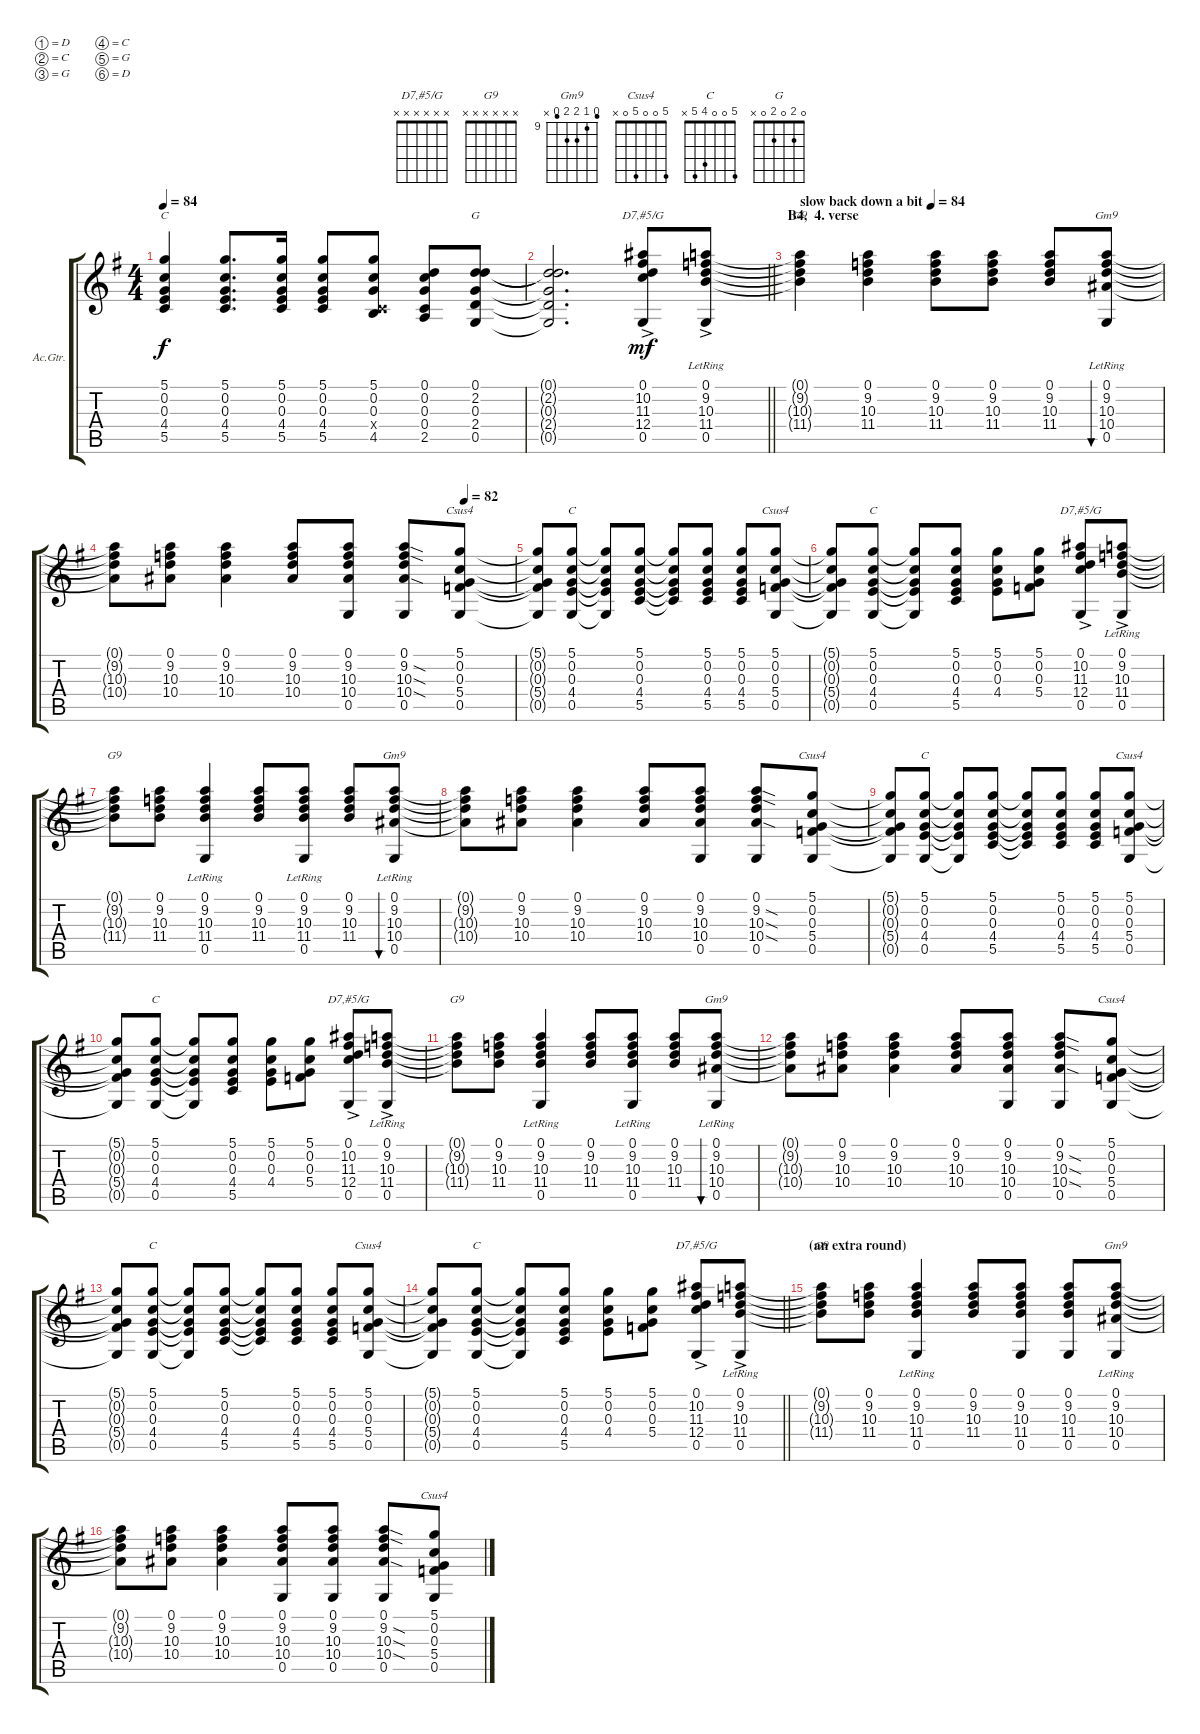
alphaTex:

\bracketExtendMode groupsimilarinstruments
\firstSystemTrackNameOrientation horizontal
\otherSystemsTrackNameOrientation horizontal
\track ("Acoustic guitar, main" "Ac.Gtr.") {instrument acousticguitarsteel}
\staff {score tabs}
\tuning (D4 C4 G3 C3 G2 D2)
\chord ("D7,#5/G" x x x x x x)
\chord ("G9" x x x x x x)
\chord ("Gm9" 8 9 10 10 8 x) {firstfret 9}
\chord ("Csus4" 5 0 0 5 0 x)
\chord ("C" 5 0 0 4 0 x)
\chord ("C" 5 0 0 4 5 x)
\chord ("G" 0 2 0 2 0 x)
\ts (4 4)
\tempo 84
\clef g2
\ks g
(5.1 0.2 0.3 4.4 5.5).4{ch "C" dy f} (5.1 0.2 0.3 4.4 5.5).8{d} (5.1 0.2 0.3 4.4 5.5).16 (5.1 0.2 0.3 4.4 5.5).8 (5.1 0.2 0.3 0.4{x} 4.5).8 (0.1 0.2 0.3 0.4 2.5).8 (0.1 2.2 0.3 2.4 0.5).8{ch "G"} |
\barLineRight lightlight
(0.1{t} 2.2{t} 0.3{t} 2.4{t} 0.5{t}).2{d} (0.1{ac} 10.2{ac} 11.3{ac} 12.4{ac} 0.5{ac}).8{ch "D7,#5/G" dy mf} (0.1{ac} 9.2{ac} 10.3{ac} 11.4{ac} 0.5{ac lr}).8 |
\section ("" "B4,  4. verse")
\tempo (84 "slow back down a bit")
(0.1{t} 9.2{t} 10.3{t} 11.4{t}).4{ch "G9"} (0.1 9.2 10.3 11.4).4 (0.1 9.2 10.3 11.4).8 (0.1 9.2 10.3 11.4).8 (0.1 9.2 10.3 11.4).8 (0.1 9.2 10.3 10.4 0.5{lr}).8{bu 240 ch "Gm9"} |
\tempo (82 0.875)
(0.1{t} 9.2{t} 10.3{t} 10.4{t}).8 (0.1 9.2 10.3 10.4).8 (0.1 9.2 10.3 10.4).4 (0.1 9.2 10.3 10.4).8 (0.1 9.2 10.3 10.4 0.5).8 (0.1 9.2{sod} 10.3{sod} 10.4{sod} 0.5).8 (5.1 0.2 0.3 5.4 0.5).8{ch "Csus4"} |
(5.1{t} 0.2{t} 0.3{t} 5.4{t} 0.5{t}).8 (5.1 0.2 0.3 4.4 0.5).8{ch "C"} (5.1{t} 0.2{t} 0.3{t} 4.4{t} 0.5{t}).8 (5.1 0.2 0.3 4.4 5.5).8 (5.1{t} 0.2{t} 0.3{t} 4.4{t} 5.5{t}).8 (5.1 0.2 0.3 4.4 5.5).8 (5.1 0.2 0.3 4.4 5.5).8 (5.1 0.2 0.3 5.4 0.5).8{ch "Csus4"} |
(5.1{t} 0.2{t} 0.3{t} 5.4{t} 0.5{t}).8 (5.1 0.2 0.3 4.4 0.5).8{ch "C"} (5.1{t} 0.2{t} 0.3{t} 4.4{t} 0.5{t}).8 (5.1 0.2 0.3 4.4 5.5).8 (5.1 0.2 0.3 4.4).8 (5.1 0.2 0.3 5.4).8 (0.1{ac} 10.2{ac} 11.3{ac} 12.4{ac} 0.5{ac}).8{ch "D7,#5/G"} (0.1{ac} 9.2{ac} 10.3{ac} 11.4{ac} 0.5{ac lr}).8 |
(0.1{t} 9.2{t} 10.3{t} 11.4{t}).8{ch "G9"} (0.1 9.2 10.3 11.4).8 (0.1 9.2 10.3 11.4 0.5{lr}).4 (0.1 9.2 10.3 11.4).8 (0.1 9.2 10.3 11.4 0.5{lr}).8 (0.1 9.2 10.3 11.4).8 (0.1 9.2 10.3 10.4 0.5{lr}).8{bu 119 ch "Gm9"} |
(0.1{t} 9.2{t} 10.3{t} 10.4{t}).8 (0.1 9.2 10.3 10.4).8 (0.1 9.2 10.3 10.4).4 (0.1 9.2 10.3 10.4).8 (0.1 9.2 10.3 10.4 0.5).8 (0.1 9.2{sod} 10.3{sod} 10.4{sod} 0.5).8 (5.1 0.2 0.3 5.4 0.5).8{ch "Csus4"} |
(5.1{t} 0.2{t} 0.3{t} 5.4{t} 0.5{t}).8 (5.1 0.2 0.3 4.4 0.5).8{ch "C"} (5.1{t} 0.2{t} 0.3{t} 4.4{t} 0.5{t}).8 (5.1 0.2 0.3 4.4 5.5).8 (5.1{t} 0.2{t} 0.3{t} 4.4{t} 5.5{t}).8 (5.1 0.2 0.3 4.4 5.5).8 (5.1 0.2 0.3 4.4 5.5).8 (5.1 0.2 0.3 5.4 0.5).8{ch "Csus4"} |
(5.1{t} 0.2{t} 0.3{t} 5.4{t} 0.5{t}).8 (5.1 0.2 0.3 4.4 0.5).8{ch "C"} (5.1{t} 0.2{t} 0.3{t} 4.4{t} 0.5{t}).8 (5.1 0.2 0.3 4.4 5.5).8 (5.1 0.2 0.3 4.4).8 (5.1 0.2 0.3 5.4).8 (0.1{ac} 10.2{ac} 11.3{ac} 12.4{ac} 0.5{ac}).8{ch "D7,#5/G"} (0.1{ac} 9.2{ac} 10.3{ac} 11.4{ac} 0.5{ac lr}).8 |
(0.1{t} 9.2{t} 10.3{t} 11.4{t}).8{ch "G9"} (0.1 9.2 10.3 11.4).8 (0.1 9.2 10.3 11.4 0.5{lr}).4 (0.1 9.2 10.3 11.4).8 (0.1 9.2 10.3 11.4 0.5{lr}).8 (0.1 9.2 10.3 11.4).8 (0.1 9.2 10.3 10.4 0.5{lr}).8{bu 119 ch "Gm9"} |
(0.1{t} 9.2{t} 10.3{t} 10.4{t}).8 (0.1 9.2 10.3 10.4).8 (0.1 9.2 10.3 10.4).4 (0.1 9.2 10.3 10.4).8 (0.1 9.2 10.3 10.4 0.5).8 (0.1 9.2{sod} 10.3{sod} 10.4{sod} 0.5).8 (5.1 0.2 0.3 5.4 0.5).8{ch "Csus4"} |
(5.1{t} 0.2{t} 0.3{t} 5.4{t} 0.5{t}).8 (5.1 0.2 0.3 4.4 0.5).8{ch "C"} (5.1{t} 0.2{t} 0.3{t} 4.4{t} 0.5{t}).8 (5.1 0.2 0.3 4.4 5.5).8 (5.1{t} 0.2{t} 0.3{t} 4.4{t} 5.5{t}).8 (5.1 0.2 0.3 4.4 5.5).8 (5.1 0.2 0.3 4.4 5.5).8 (5.1 0.2 0.3 5.4 0.5).8{ch "Csus4"} |
\barLineRight lightlight
(5.1{t} 0.2{t} 0.3{t} 5.4{t} 0.5{t}).8 (5.1 0.2 0.3 4.4 0.5).8{ch "C"} (5.1{t} 0.2{t} 0.3{t} 4.4{t} 0.5{t}).8 (5.1 0.2 0.3 4.4 5.5).8 (5.1 0.2 0.3 4.4).8 (5.1 0.2 0.3 5.4).8 (0.1{ac} 10.2{ac} 11.3{ac} 12.4{ac} 0.5{ac}).8{ch "D7,#5/G"} (0.1{ac} 9.2{ac} 10.3{ac} 11.4{ac} 0.5{ac lr}).8 |
\section ("" "(an extra round)")
(0.1{t} 9.2{t} 10.3{t} 11.4{t}).8{ch "G9"} (0.1 9.2 10.3 11.4).8 (0.1 9.2 10.3 11.4 0.5{lr}).4 (0.1 9.2 10.3 11.4).8 (0.1 9.2 10.3 11.4 0.5).8 (0.1 9.2 10.3 11.4 0.5).8 (0.1 9.2 10.3 10.4 0.5{lr}).8{ch "Gm9"} |
(0.1{t} 9.2{t} 10.3{t} 10.4{t}).8 (0.1 9.2 10.3 10.4).8 (0.1 9.2 10.3 10.4).4 (0.1 9.2 10.3 10.4 0.5).8 (0.1 9.2 10.3 10.4 0.5).8 (0.1 9.2{sod} 10.3{sod} 10.4{sod} 0.5).8 (5.1 0.2 0.3 5.4 0.5).8{ch "Csus4"}
